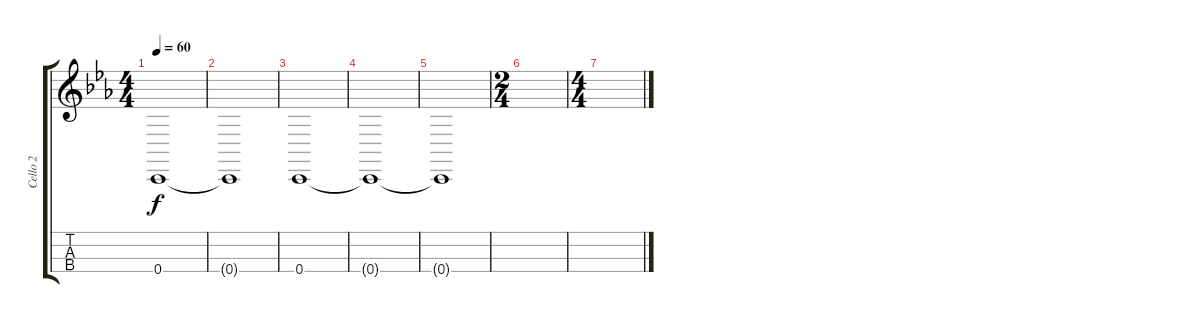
\track ("Cello 2" "Cello 2") {instrument cello}
\staff {score tabs}
\tuning (A3 D3 G2 C2) {hide}
\ts (4 4)
\tempo 60
\clef g2
\ks eb
0.4.1{dy f} |
0.4{t}.1 |
0.4.1 |
0.4{t}.1 |
0.4{t}.1 |
\ts (2 4)
|
\ts (4 4)
